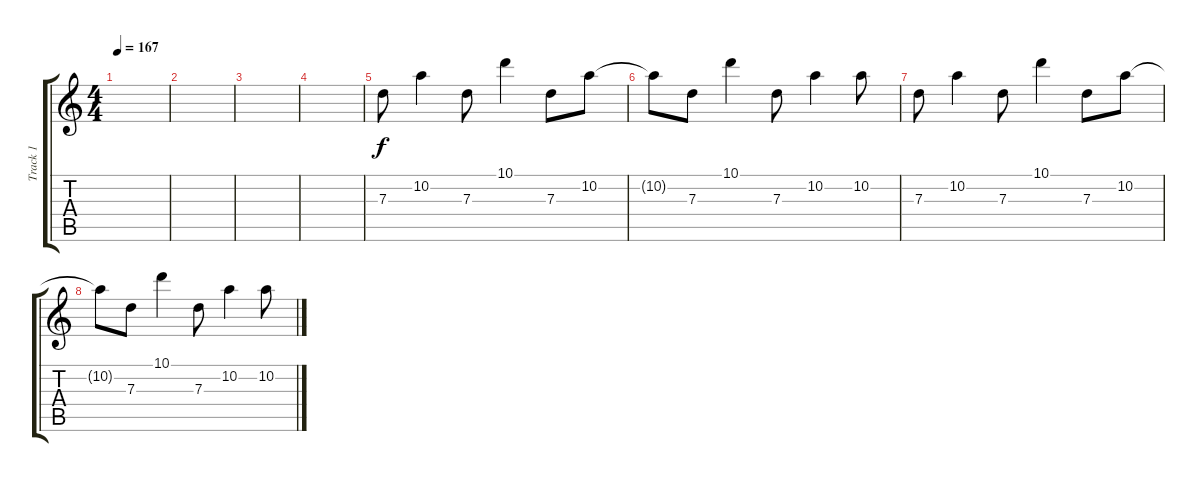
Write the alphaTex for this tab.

\track ("Track 1" "Track 1") {instrument overdrivenguitar}
\staff {score tabs}
\tuning (E4 B3 G3 D3 A2 E2) {hide}
\ts (4 4)
\tempo 167
\clef g2
\ks c
|
|
|
|
7.3.8 10.2.4 7.3.8 10.1.4 7.3.8 10.2.8 |
10.2{t}.8 7.3.8 10.1.4 7.3.8 10.2.4 10.2.8 |
7.3.8 10.2.4 7.3.8 10.1.4 7.3.8 10.2.8 |
10.2{t}.8 7.3.8 10.1.4 7.3.8 10.2.4 10.2.8
